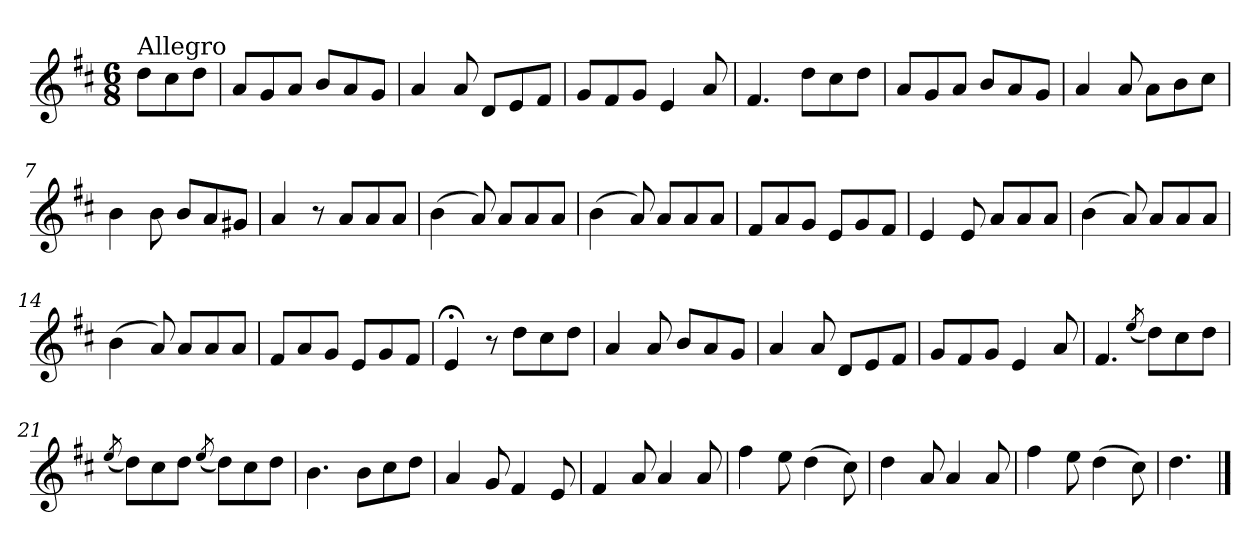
**kern
*part1
*staff1
*clefG2
*k[f#c#]
*D:
*M6/8
=
!LO:TX:a:t=Allegro
8dd\L
8cc#\
8dd\J
=1
8a/L
8g/
8a/J
8b/L
8a/
8g/J
=2
4a/
8a/
8d/L
8e/
8f#/J
=3
8g/L
8f#/
8g/J
4e/
8a/
=4
4.f#/
8dd\L
8cc#\
8dd\J
!!LO:LB:g=z
=5
8a/L
8g/
8a/J
8b/L
8a/
8g/J
=6
4a/
8a/
8a\L
8b\
8cc#\J
=7
4b\
8b\
8b/L
8a/
8g#X/J
=8
4a/
8r
8a/L
8a/
8a/J
=9
(>4b\
8a/)
8a/L
8a/
8a/J
!!LO:LB:g=z
=10
(>4b\
8a/)
8a/L
8a/
8a/J
=11
8f#/L
8a/
8g/J
8e/L
8g/
8f#/J
=12
4e/
8e/
8a/L
8a/
8a/J
=13
(>4b\
8a/)
8a/L
8a/
8a/J
=14
(>4b\
8a/)
8a/L
8a/
8a/J
!!LO:LB:g=z
=15
8f#/L
8a/
8g/J
8e/L
8g/
8f#/J
=16
4e;</
8r
8dd\L
8cc#\
8dd\J
=17
4a/
8a/
8b/L
8a/
8g/J
=18
4a/
8a/
8d/L
8e/
8f#/J
=19
8g/L
8f#/
8g/J
4e/
8a/
!!LO:LB:g=z
=20
4.f#/
(<8qee/
8dd\L)
8cc#\
8dd\J
=21
(<8qee/
8dd\L)
8cc#\
8dd\J
(<8qee/
8dd\L)
8cc#\
8dd\J
=22
4.b\
8b\L
8cc#\
8dd\J
=23
4a/
8g/
4f#/
8e/
=24
4f#/
8a/
4a/
8a/
=25
4ff#\
8ee\
(>4dd\
8cc#\)
!!LO:LB:g=z
=26
4dd\
8a/
4a/
8a/
=27
4ff#\
8ee\
(>4dd\
8cc#\)
=28
4.dd\
==
*-
